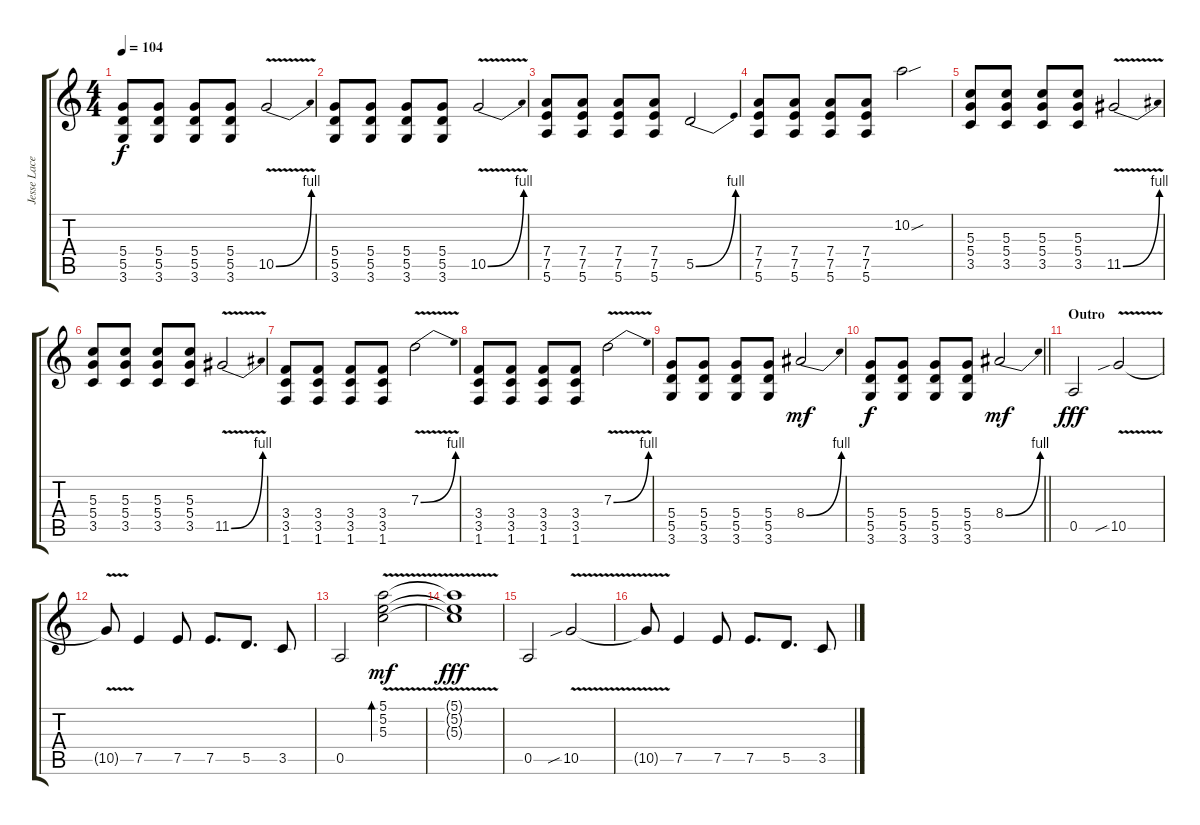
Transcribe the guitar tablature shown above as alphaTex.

\track ("Jesse Lacey -  Guitar" "Jesse Lace") {instrument overdrivenguitar}
\staff {score tabs}
\tuning (E4 B3 G3 D3 A2 E2) {hide}
\ts (4 4)
\tempo 104
\clef g2
\ks c
(5.4 5.5 3.6).8{dy f} (5.4 5.5 3.6).8 (5.4 5.5 3.6).8 (5.4 5.5 3.6).8 10.5{be (bend 0 0 60 4) v}.2 |
(5.4 5.5 3.6).8 (5.4 5.5 3.6).8 (5.4 5.5 3.6).8 (5.4 5.5 3.6).8 10.5{be (bend 0 0 60 4) v}.2 |
(7.4 7.5 5.6).8{instrument overdrivenguitar} (7.4 7.5 5.6).8 (7.4 7.5 5.6).8 (7.4 7.5 5.6).8 5.5{be (bend 0 0 60 4)}.2 |
(7.4 7.5 5.6).8 (7.4 7.5 5.6).8 (7.4 7.5 5.6).8 (7.4 7.5 5.6).8 10.2{sou}.2 |
(5.3 5.4 3.5).8 (5.3 5.4 3.5).8 (5.3 5.4 3.5).8 (5.3 5.4 3.5).8 11.5{be (bend 0 0 60 4) v}.2 |
(5.3 5.4 3.5).8 (5.3 5.4 3.5).8 (5.3 5.4 3.5).8 (5.3 5.4 3.5).8 11.5{be (bend 0 0 60 4) v}.2 |
(3.4 3.5 1.6).8 (3.4 3.5 1.6).8 (3.4 3.5 1.6).8 (3.4 3.5 1.6).8 7.3{be (bend 0 0 60 4) v}.2 |
(3.4 3.5 1.6).8 (3.4 3.5 1.6).8 (3.4 3.5 1.6).8 (3.4 3.5 1.6).8 7.3{be (bend 0 0 60 4) v}.2 |
(5.4 5.5 3.6).8 (5.4 5.5 3.6).8 (5.4 5.5 3.6).8 (5.4 5.5 3.6).8 8.4{be (bend 0 0 60 4)}.2{dy mf} |
\barLineRight lightlight
(5.4 5.5 3.6).8{dy f} (5.4 5.5 3.6).8 (5.4 5.5 3.6).8 (5.4 5.5 3.6).8 8.4{be (bend 0 0 60 4)}.2{dy mf} |
\section ("" "Outro")
0.5.2{dy fff instrument overdrivenguitar} 10.5{v sib}.2 |
10.5{t}.8 7.5.4 7.5.8 7.5.8{d} 5.5.8{d} 3.5.8 |
0.5.2 (5.1{v} 5.2 5.3).2{bd 240 dy mf} |
(5.1{t} 5.2{t} 5.3{t}).1{dy fff} |
0.5.2 10.5{v sib}.2 |
10.5{t}.8 7.5.4 7.5.8 7.5.8{d} 5.5.8{d} 3.5.8
